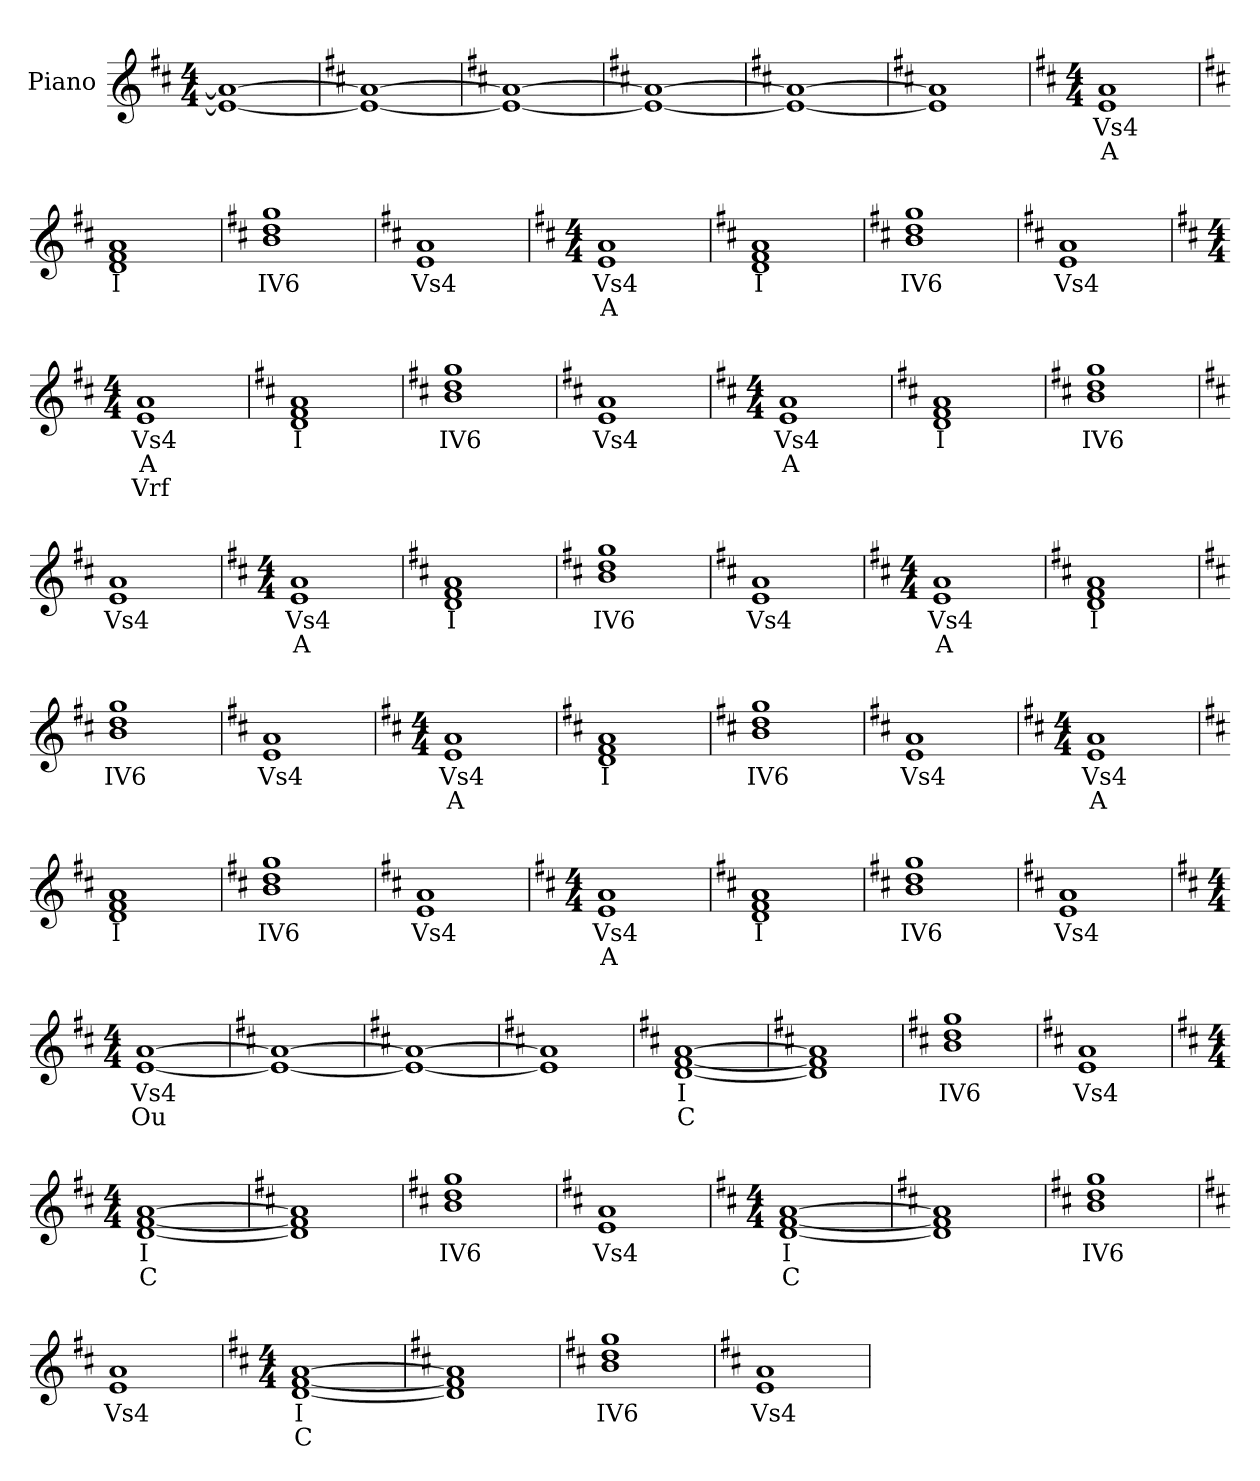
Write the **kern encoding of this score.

**kern	**text	**text	**text
*part1	*part1	*part1	*part1
*staff1	*staff1	*staff1	*staff1
*I"Piano	*	*	*
*I'Pno	*	*	*
*k[f#c#]	*	*	*
*D:	*	*	*
*M4/4	*	*	*
=	=	=	=
1e_ 1a_	.	.	.
=	=	=	=
*k[f#c#]	*	*	*
*D:	*	*	*
1e_ 1a_	.	.	.
=	=	=	=
*k[f#c#]	*	*	*
*D:	*	*	*
1e_ 1a_	.	.	.
=	=	=	=
*k[f#c#]	*	*	*
*D:	*	*	*
1e_ 1a_	.	.	.
=	=	=	=
*k[f#c#]	*	*	*
*D:	*	*	*
1e_ 1a_	.	.	.
=	=	=	=
*k[f#c#]	*	*	*
*D:	*	*	*
1e] 1a]	.	.	.
=	=	=	=
*k[f#c#]	*	*	*
*D:	*	*	*
*M4/4	*	*	*
1e 1a	Vs4	A	.
=	=	=	=
*k[f#c#]	*	*	*
*D:	*	*	*
1d 1f# 1a	I	.	.
=	=	=	=
*k[f#c#]	*	*	*
*D:	*	*	*
1b 1dd 1gg	IV6	.	.
=	=	=	=
*k[f#c#]	*	*	*
*D:	*	*	*
1e 1a	Vs4	.	.
=	=	=	=
*k[f#c#]	*	*	*
*D:	*	*	*
*M4/4	*	*	*
1e 1a	Vs4	A	.
=	=	=	=
*k[f#c#]	*	*	*
*D:	*	*	*
1d 1f# 1a	I	.	.
=	=	=	=
*k[f#c#]	*	*	*
*D:	*	*	*
1b 1dd 1gg	IV6	.	.
=	=	=	=
*k[f#c#]	*	*	*
*D:	*	*	*
1e 1a	Vs4	.	.
=	=	=	=
*k[f#c#]	*	*	*
*D:	*	*	*
*M4/4	*	*	*
1e 1a	Vs4	A	Vrf
=	=	=	=
*k[f#c#]	*	*	*
*D:	*	*	*
1d 1f# 1a	I	.	.
=	=	=	=
*k[f#c#]	*	*	*
*D:	*	*	*
1b 1dd 1gg	IV6	.	.
=	=	=	=
*k[f#c#]	*	*	*
*D:	*	*	*
1e 1a	Vs4	.	.
=	=	=	=
*k[f#c#]	*	*	*
*D:	*	*	*
*M4/4	*	*	*
1e 1a	Vs4	A	.
=	=	=	=
*k[f#c#]	*	*	*
*D:	*	*	*
1d 1f# 1a	I	.	.
=	=	=	=
*k[f#c#]	*	*	*
*D:	*	*	*
1b 1dd 1gg	IV6	.	.
=	=	=	=
*k[f#c#]	*	*	*
*D:	*	*	*
1e 1a	Vs4	.	.
=	=	=	=
*k[f#c#]	*	*	*
*D:	*	*	*
*M4/4	*	*	*
1e 1a	Vs4	A	.
=	=	=	=
*k[f#c#]	*	*	*
*D:	*	*	*
1d 1f# 1a	I	.	.
=	=	=	=
*k[f#c#]	*	*	*
*D:	*	*	*
1b 1dd 1gg	IV6	.	.
=	=	=	=
*k[f#c#]	*	*	*
*D:	*	*	*
1e 1a	Vs4	.	.
=	=	=	=
*k[f#c#]	*	*	*
*D:	*	*	*
*M4/4	*	*	*
1e 1a	Vs4	A	.
=	=	=	=
*k[f#c#]	*	*	*
*D:	*	*	*
1d 1f# 1a	I	.	.
=	=	=	=
*k[f#c#]	*	*	*
*D:	*	*	*
1b 1dd 1gg	IV6	.	.
=	=	=	=
*k[f#c#]	*	*	*
*D:	*	*	*
1e 1a	Vs4	.	.
=	=	=	=
*k[f#c#]	*	*	*
*D:	*	*	*
*M4/4	*	*	*
1e 1a	Vs4	A	.
=	=	=	=
*k[f#c#]	*	*	*
*D:	*	*	*
1d 1f# 1a	I	.	.
=	=	=	=
*k[f#c#]	*	*	*
*D:	*	*	*
1b 1dd 1gg	IV6	.	.
=	=	=	=
*k[f#c#]	*	*	*
*D:	*	*	*
1e 1a	Vs4	.	.
=	=	=	=
*k[f#c#]	*	*	*
*D:	*	*	*
*M4/4	*	*	*
1e 1a	Vs4	A	.
=	=	=	=
*k[f#c#]	*	*	*
*D:	*	*	*
1d 1f# 1a	I	.	.
=	=	=	=
*k[f#c#]	*	*	*
*D:	*	*	*
1b 1dd 1gg	IV6	.	.
=	=	=	=
*k[f#c#]	*	*	*
*D:	*	*	*
1e 1a	Vs4	.	.
=	=	=	=
*k[f#c#]	*	*	*
*D:	*	*	*
*M4/4	*	*	*
1e 1a	Vs4	A	.
=	=	=	=
*k[f#c#]	*	*	*
*D:	*	*	*
1d 1f# 1a	I	.	.
=	=	=	=
*k[f#c#]	*	*	*
*D:	*	*	*
1b 1dd 1gg	IV6	.	.
=	=	=	=
*k[f#c#]	*	*	*
*D:	*	*	*
1e 1a	Vs4	.	.
=	=	=	=
*k[f#c#]	*	*	*
*D:	*	*	*
*M4/4	*	*	*
[1e [1a	Vs4	Ou	.
=	=	=	=
*k[f#c#]	*	*	*
*D:	*	*	*
1e_ 1a_	.	.	.
=	=	=	=
*k[f#c#]	*	*	*
*D:	*	*	*
1e_ 1a_	.	.	.
=	=	=	=
*k[f#c#]	*	*	*
*D:	*	*	*
1e] 1a]	.	.	.
=	=	=	=
*k[f#c#]	*	*	*
*D:	*	*	*
[1d [1f# [1a	I	C	.
=	=	=	=
*k[f#c#]	*	*	*
*D:	*	*	*
1d] 1f#] 1a]	.	.	.
=	=	=	=
*k[f#c#]	*	*	*
*D:	*	*	*
1b 1dd 1gg	IV6	.	.
=	=	=	=
*k[f#c#]	*	*	*
*D:	*	*	*
1e 1a	Vs4	.	.
=	=	=	=
*k[f#c#]	*	*	*
*D:	*	*	*
*M4/4	*	*	*
[1d [1f# [1a	I	C	.
=	=	=	=
*k[f#c#]	*	*	*
*D:	*	*	*
1d] 1f#] 1a]	.	.	.
=	=	=	=
*k[f#c#]	*	*	*
*D:	*	*	*
1b 1dd 1gg	IV6	.	.
=	=	=	=
*k[f#c#]	*	*	*
*D:	*	*	*
1e 1a	Vs4	.	.
=	=	=	=
*k[f#c#]	*	*	*
*D:	*	*	*
*M4/4	*	*	*
[1d [1f# [1a	I	C	.
=	=	=	=
*k[f#c#]	*	*	*
*D:	*	*	*
1d] 1f#] 1a]	.	.	.
=	=	=	=
*k[f#c#]	*	*	*
*D:	*	*	*
1b 1dd 1gg	IV6	.	.
=	=	=	=
*k[f#c#]	*	*	*
*D:	*	*	*
1e 1a	Vs4	.	.
=	=	=	=
*k[f#c#]	*	*	*
*D:	*	*	*
*M4/4	*	*	*
[1d [1f# [1a	I	C	.
=	=	=	=
*k[f#c#]	*	*	*
*D:	*	*	*
1d] 1f#] 1a]	.	.	.
=	=	=	=
*k[f#c#]	*	*	*
*D:	*	*	*
1b 1dd 1gg	IV6	.	.
=	=	=	=
*k[f#c#]	*	*	*
*D:	*	*	*
1e 1a	Vs4	.	.
=	=	=	=
*-	*-	*-	*-
